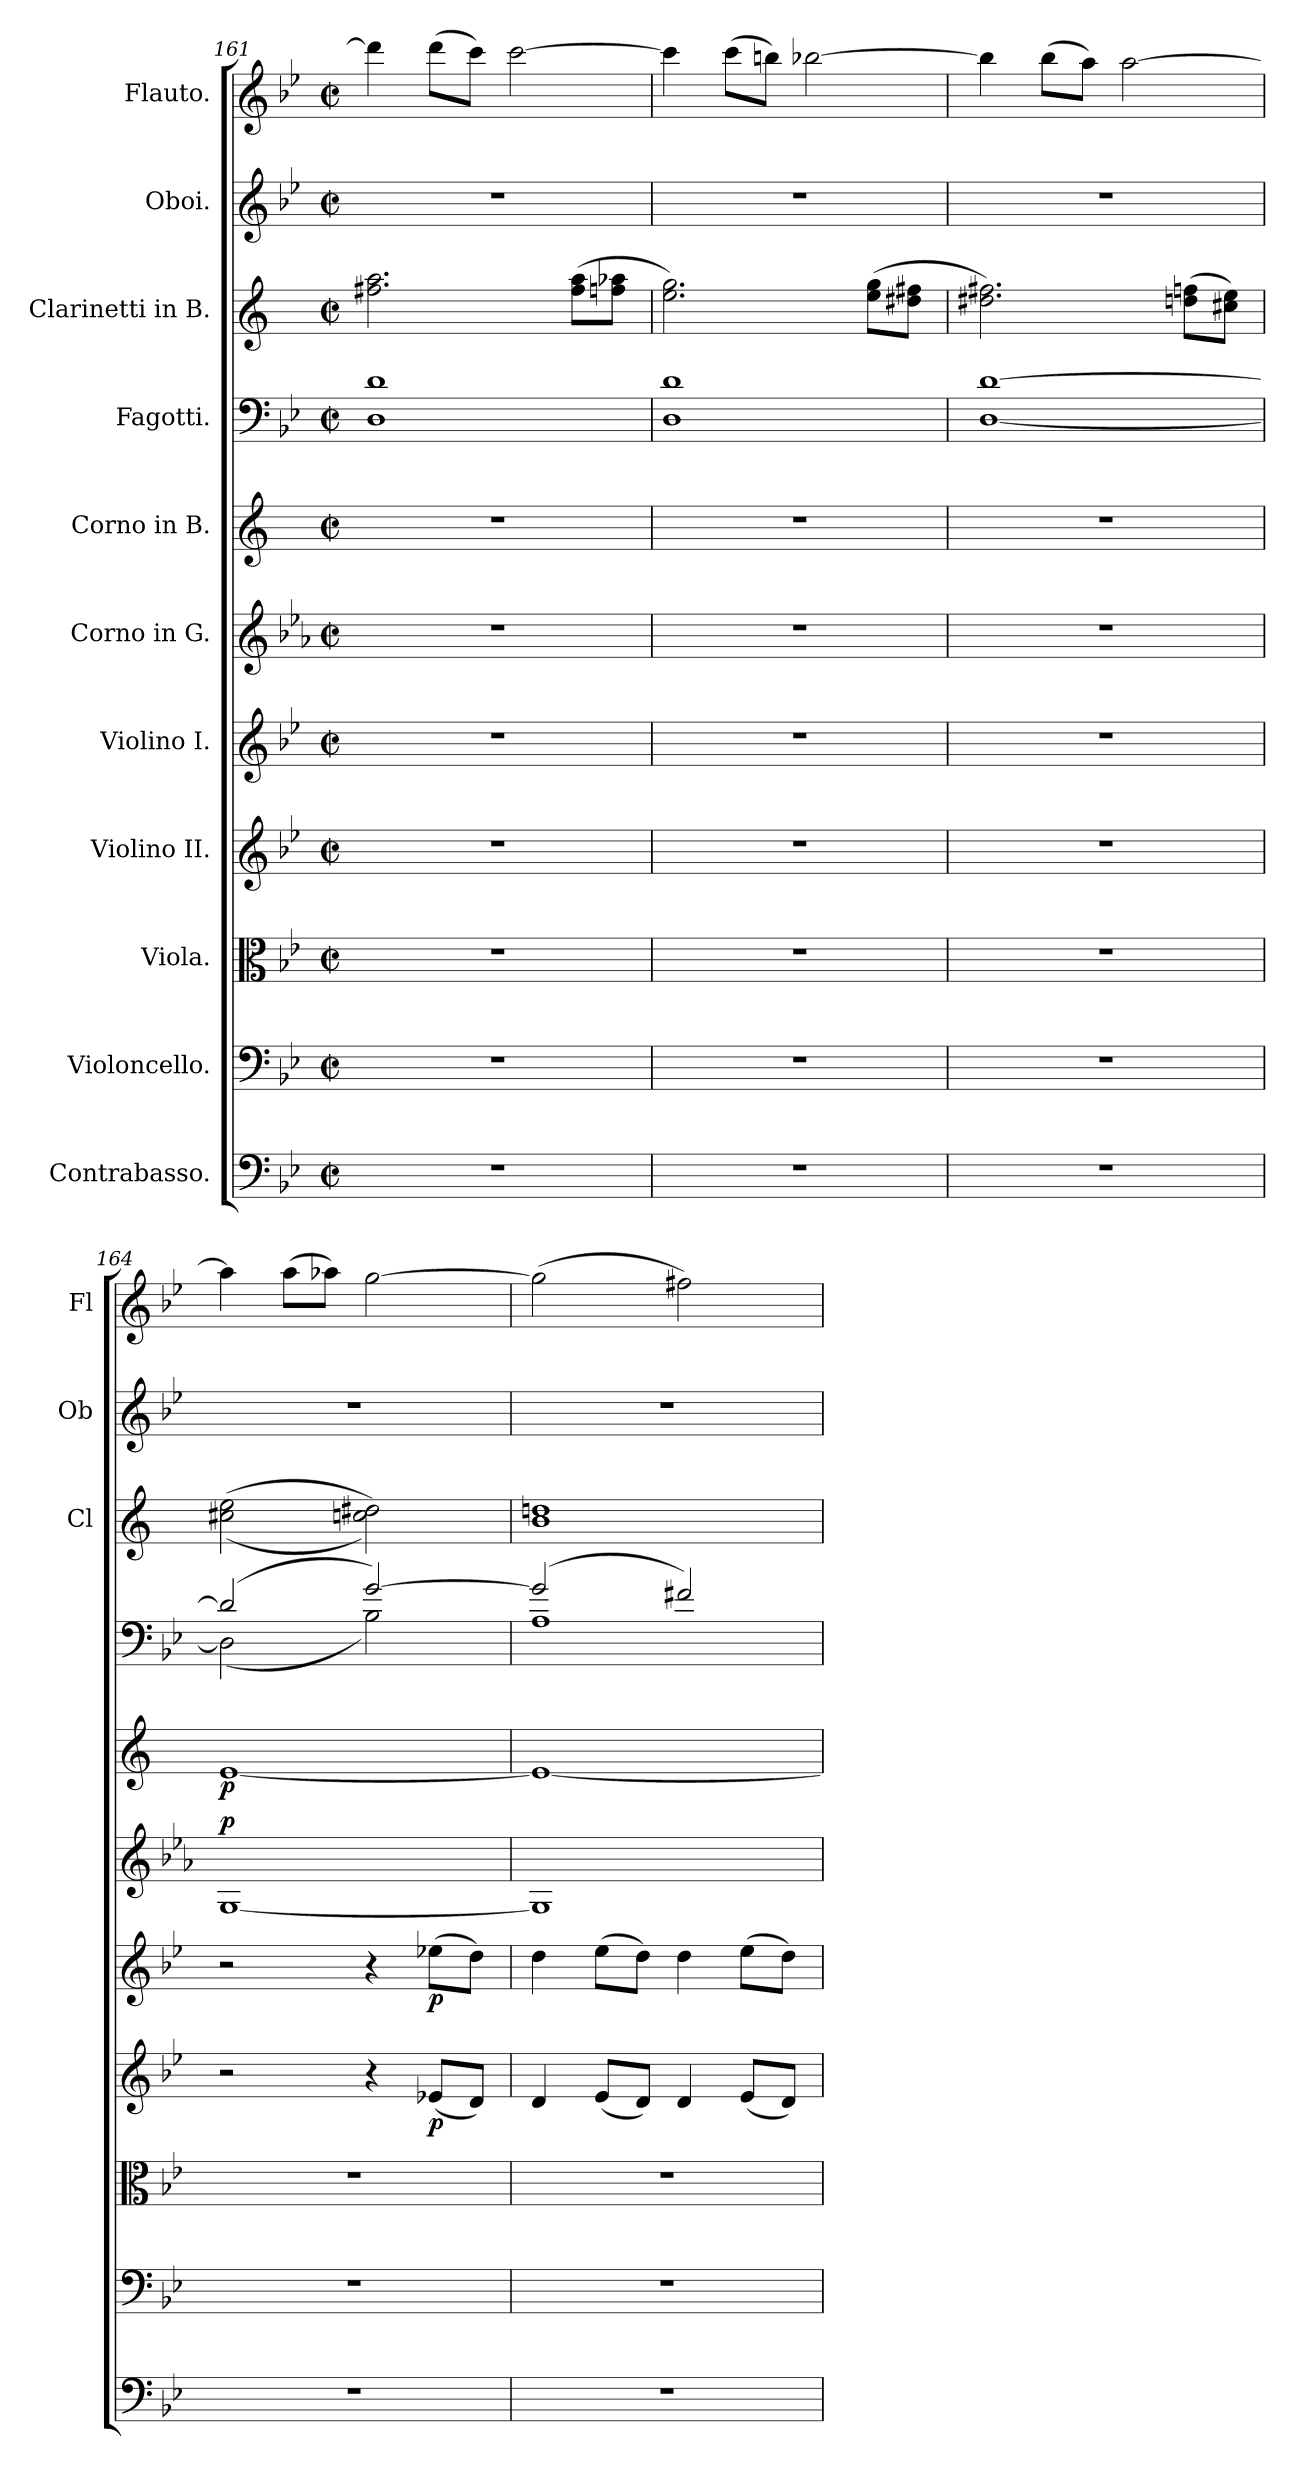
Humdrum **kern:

**kern	**kern	**kern	**kern	**dynam	**kern	**dynam	**kern	**dynam	**kern	**dynam	**kern	**dynam	**kern	**kern	**kern
*part11	*part10	*part9	*part8	*part8	*part7	*part7	*part6	*part6	*part5	*part5	*part4	*part4	*part3	*part2	*part1
*staff11	*staff10	*staff9	*staff8	*staff8	*staff7	*staff7	*staff6	*staff6	*staff5	*staff5	*staff4	*staff4	*staff3	*staff2	*staff1
*I"Contrabasso.	*I"Violoncello.	*I"Viola.	*I"Violino II.	*	*I"Violino I.	*	*I"Corno in G.	*	*I"Corno in B.	*	*I"Fagotti.	*	*I"Clarinetti in B.	*I"Oboi.	*I"Flauto.
*	*	*	*	*	*	*	*	*	*	*	*	*	*I'Cl	*I'Ob	*I'Fl
*clefF4	*clefF4	*clefC3	*clefG2	*	*clefG2	*	*clefG2	*	*clefG2	*	*clefF4	*	*clefG2	*clefG2	*clefG2
*ITrd7c12	*	*	*	*	*	*	*ITrd3c5	*	*ITrd1c2	*	*	*	*ITrd1c2	*	*
*k[b-e-]	*k[b-e-]	*k[b-e-]	*k[b-e-]	*	*k[b-e-]	*	*k[b-e-]	*	*k[b-e-]	*	*k[b-e-]	*	*k[b-e-]	*k[b-e-]	*k[b-e-]
*M2/2	*M2/2	*M2/2	*M2/2	*	*M2/2	*	*M2/2	*	*M2/2	*	*M2/2	*	*M2/2	*M2/2	*M2/2
*met(c|)	*met(c|)	*met(c|)	*met(c|)	*	*met(c|)	*	*met(c|)	*	*met(c|)	*	*met(c|)	*	*met(c|)	*met(c|)	*met(c|)
=161	=161	=161	=161	=161	=161	=161	=161	=161	=161	=161	=161	=161	=161	=161	=161
!	!	!	!	!	!	!	!	!	!	!	!	!LO:DY:b	!	!	!
1r	1r	1r	1r	.	1r	.	1r	.	1r	.	1D 1d	other-dynamics	2.een\ 2.gg\	1r	4ddd\]
.	.	.	.	.	.	.	.	.	.	.	.	.	.	.	(>8ddd\L
.	.	.	.	.	.	.	.	.	.	.	.	.	.	.	8ccc\J)
.	.	.	.	.	.	.	.	.	.	.	.	.	.	.	[2ccc\
.	.	.	.	.	.	.	.	.	.	.	.	.	(>8ee\ 8gg\L	.	.
.	.	.	.	.	.	.	.	.	.	.	.	.	8ee-X\ 8gg-X\J	.	.
=162	=162	=162	=162	=162	=162	=162	=162	=162	=162	=162	=162	=162	=162	=162	=162
!	!	!	!	!	!	!	!	!	!	!	!	!LO:DY:b	!	!	!
1r	1r	1r	1r	.	1r	.	1r	.	1r	.	1D 1d	other-dynamics	2.dd\ 2.ff\)	1r	4ccc\]
.	.	.	.	.	.	.	.	.	.	.	.	.	.	.	(>8ccc\L
.	.	.	.	.	.	.	.	.	.	.	.	.	.	.	8bbn\J)
.	.	.	.	.	.	.	.	.	.	.	.	.	.	.	[2bb-X\
.	.	.	.	.	.	.	.	.	.	.	.	.	(>8dd\ 8ff\L	.	.
.	.	.	.	.	.	.	.	.	.	.	.	.	8cc#X\ 8een\J	.	.
=163	=163	=163	=163	=163	=163	=163	=163	=163	=163	=163	=163	=163	=163	=163	=163
!	!	!	!	!	!	!	!	!	!	!	!	!LO:DY:b	!	!	!
1r	1r	1r	1r	.	1r	.	1r	.	1r	.	[1D [1d	other-dynamics	2.cc#X\ 2.een\)	1r	4bb-\]
.	.	.	.	.	.	.	.	.	.	.	.	.	.	.	(>8bb-\L
.	.	.	.	.	.	.	.	.	.	.	.	.	.	.	8aa\J)
.	.	.	.	.	.	.	.	.	.	.	.	.	.	.	[2aa\
.	.	.	.	.	.	.	.	.	.	.	.	.	(>8ccn\ 8ee-X\L	.	.
.	.	.	.	.	.	.	.	.	.	.	.	.	8bn\ 8dd\J)	.	.
=164	=164	=164	=164	=164	=164	=164	=164	=164	=164	=164	=164	=164	=164	=164	=164
*	*	*	*	*	*	*	*	*	*	*	*^	*	*	*	*
!	!	!	!	!	!	!	!	!LO:DY:a	!	!LO:DY:b	!	!	!	!	!	!
1r	1r	1r	2r	.	2r	.	[1D	p	[1d	p	(>2d/]	(<2D\]	.	(<(>2bn\ 2dd\	1r	4aa\]
.	.	.	.	.	.	.	.	.	.	.	.	.	.	.	.	(>8aa\L
.	.	.	.	.	.	.	.	.	.	.	.	.	.	.	.	8aa-X\J)
.	.	.	4r	.	4r	.	.	.	.	.	[2g/)	2B-\)	.	2b-X\ 2cc#X\))	.	[2gg\
!	!	!	!	!LO:DY:b	!	!LO:DY:b	!	!	!	!	!	!	!	!	!	!
.	.	.	(<8e-X/L	p	(>8ee-X\L	p	.	.	.	.	.	.	.	.	.	.
.	.	.	8d/J)	.	8dd\J)	.	.	.	.	.	.	.	.	.	.	.
=165	=165	=165	=165	=165	=165	=165	=165	=165	=165	=165	=165	=165	=165	=165	=165	=165
1r	1r	1r	4d/	.	4dd\	.	1D]	.	1d_	.	(>2g/]	1A	.	1a 1ccn	1r	(>2gg\]
.	.	.	(<8e-/L	.	(>8ee-\L	.	.	.	.	.	.	.	.	.	.	.
.	.	.	8d/J)	.	8dd\J)	.	.	.	.	.	.	.	.	.	.	.
.	.	.	4d/	.	4dd\	.	.	.	.	.	2f#X/)	.	.	.	.	2ff#X\)
.	.	.	(<8e-/L	.	(>8ee-\L	.	.	.	.	.	.	.	.	.	.	.
.	.	.	8d/J)	.	8dd\J)	.	.	.	.	.	.	.	.	.	.	.
*	*	*	*	*	*	*	*	*	*	*	*v	*v	*	*	*	*
=	=	=	=	=	=	=	=	=	=	=	=	=	=	=	=
*-	*-	*-	*-	*-	*-	*-	*-	*-	*-	*-	*-	*-	*-	*-	*-
